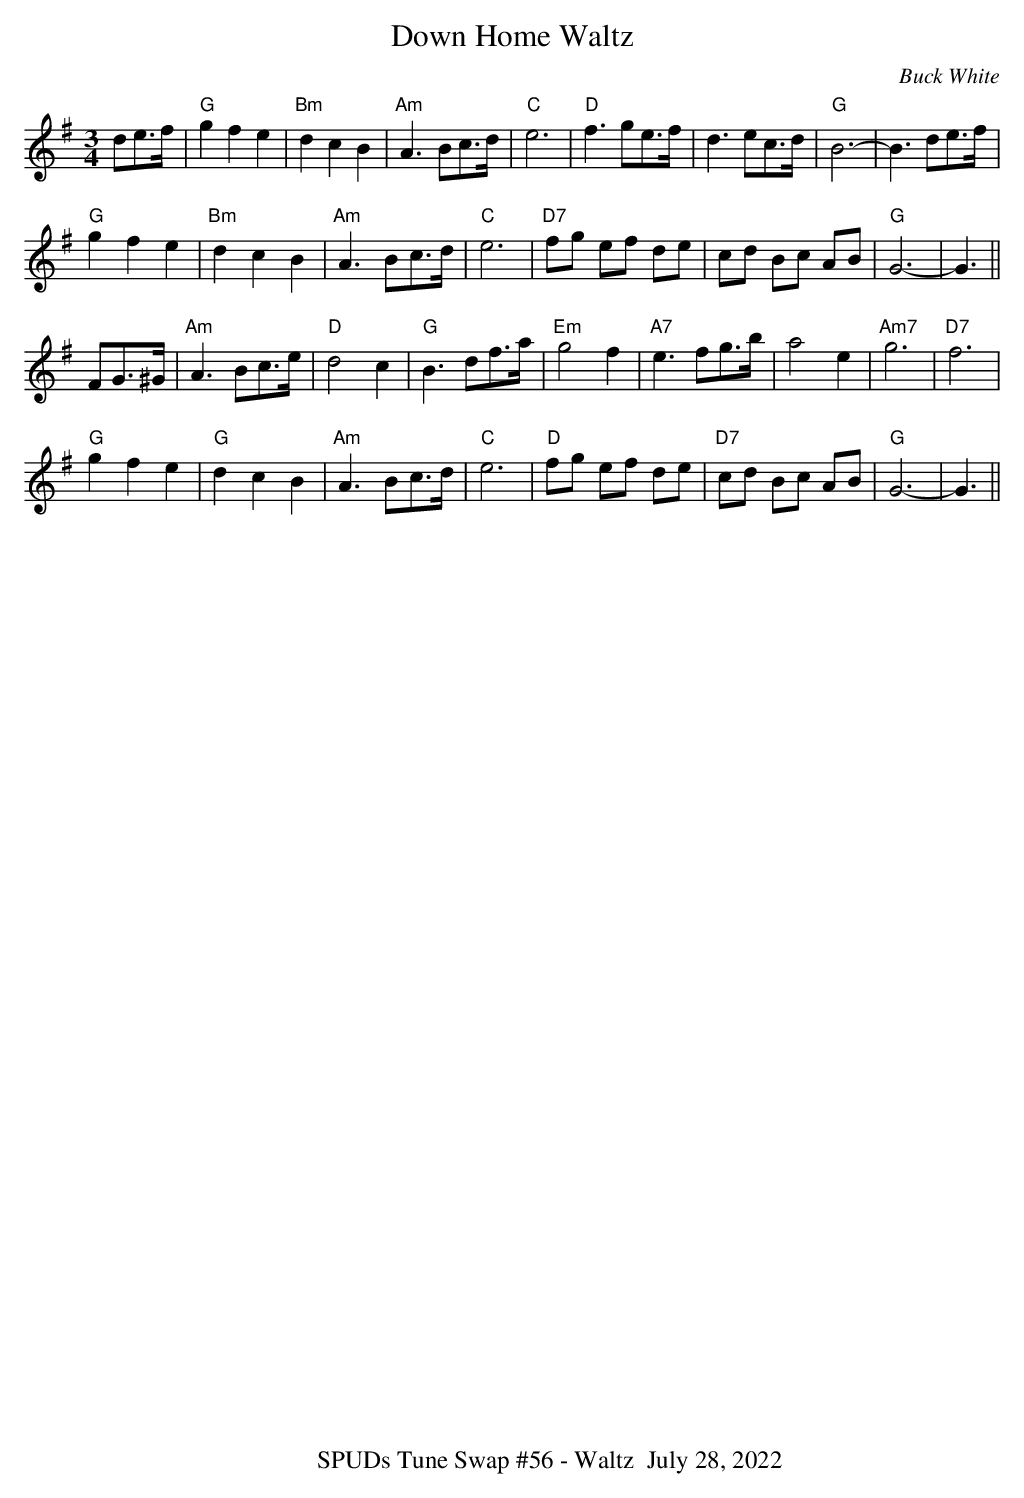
X:1
T:Down Home Waltz
C:Buck White
L:1/8
M:3/4
K:G
de>f |"G"g2 f2 e2 |"Bm" d2 c2 B2 | "Am"A3 Bc>d | "C"e6    |\
"D"f3  ge>f | d3  ec>d | "G"B6-     | B3de>f  |
"G" g2 f2 e2 | "Bm"d2 c2 B2 | "Am"A3 Bc>d |"C" e6    |\
"D7" fg ef de | cd Bc AB | "G"G6-     | G3   ||
FG>^G |"Am" A3  Bc>e | "D"d4    c2 |"G" B3 df>a | "Em"g4 f2 |\
"A7"e3  fg>b | a4    e2 | "Am7"g6      | "D7"f6    |
"G"g2 f2 e2 | "G"d2 c2 B2 | "Am"A3 Bc>d | "C"e6    |\
"D" fg ef de | "D7"cd Bc AB | "G"G6-     | G3   ||
